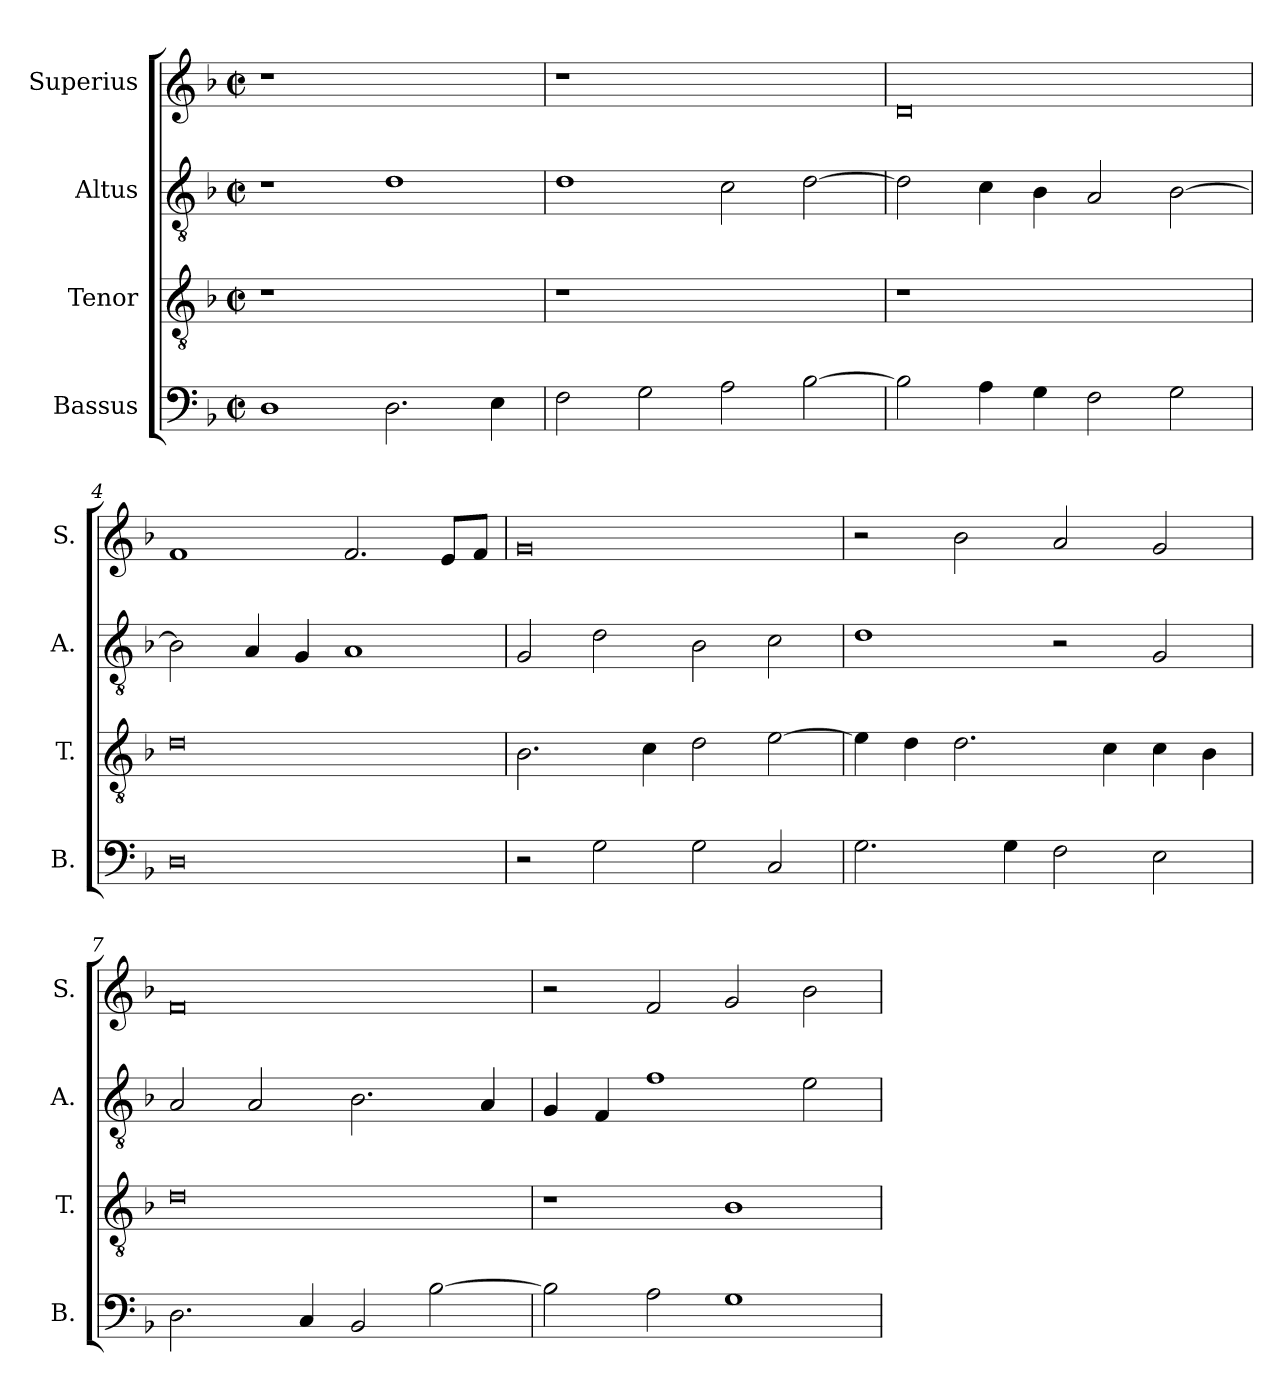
**kern	**kern	**kern	**kern
*part4	*part3	*part2	*part1
*staff4	*staff3	*staff2	*staff1
*I"Bassus	*I"Tenor	*I"Altus	*I"Superius
*I'B.	*I'T.	*I'A.	*I'S.
!!LO:PB:g=z
*clefF4	*clefGv2	*clefGv2	*clefG2
*	*ITrd7c12	*ITrd7c12	*
*k[b-]	*k[b-]	*k[b-]	*k[b-]
*d:	*d:	*d:	*d:
*M2/2	*M2/2	*M2/2	*M2/2
*met(c|)	*met(c|)	*met(c|)	*met(c|)
=1	=1	=1	=1
!	!LO:N:vis=1	!	!LO:N:vis=1
1Di	1r	1r	1r
2.Di\	1ryy	1Di	1ryy
4Ei\	.	.	.
=2	=2	=2	=2
!	!LO:N:vis=1	!	!LO:N:vis=1
2Fi\	1r	1Di	1r
2Gi\	.	.	.
2Ai\	1ryy	2Ci\	1ryy
[>2B-i\	.	[>2Di\	.
=3	=3	=3	=3
!	!LO:N:vis=1	!	!
2B-i\]	1r	2Di\]	0di
4Ai\	.	4Ci\	.
4Gi\	.	4BB-i\	.
2Fi\	1ryy	2AAi/	.
2Gi\	.	[>2BB-i\	.
=4	=4	=4	=4
0Di	0Di	2BB-i\]	1fi
.	.	4AAi/	.
.	.	4GGi/	.
.	.	1AAi	2.fi/
.	.	.	8ei/L
.	.	.	8fi/J
!!LO:LB:g=z
=5	=5	=5	=5
2r	2.BB-i\	2GGi/	0gi
2Gi\	.	2Di\	.
.	4Ci\	.	.
2Gi\	2Di\	2BB-i\	.
2Ci/	[>2Ei\	2Ci\	.
=6	=6	=6	=6
2.Gi\	4Ei\]	1Di	2r
.	4Di\	.	.
.	2.Di\	.	2b-i\
4Gi\	.	.	.
2Fi\	.	2r	2ai/
.	4Ci\	.	.
2Ei\	4Ci\	2GGi/	2gi/
.	4BB-i\	.	.
=7	=7	=7	=7
2.Di\	0Di	2AAi/	0fi
.	.	2AAi/	.
4Ci/	.	.	.
2BB-i/	.	2.BB-i\	.
[>2B-i\	.	.	.
.	.	4AAi/	.
=8	=8	=8	=8
2B-i\]	1r	4GGi/	2r
.	.	4FFi/	.
2Ai\	.	1Fi	2fi/
1Gi	1BB-i	.	2gi/
.	.	2Ei\	2b-i\
=	=	=	=
*-	*-	*-	*-
